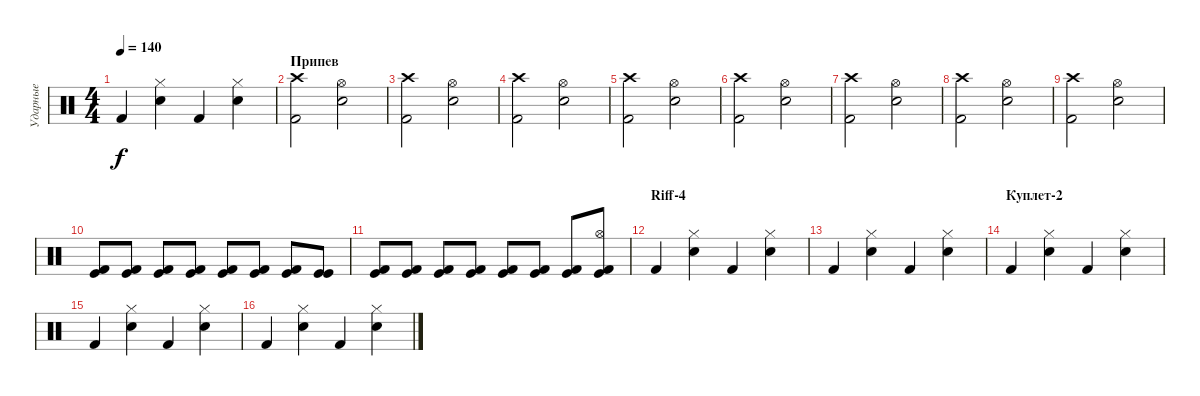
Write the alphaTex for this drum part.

\track ("Ударные" "Ударные") {instrument percussion}
\staff {score}
\articulation defaults
\ts (4 4)
\tempo 140
\clef neutral
\ks c "Kick (hit) 2".4{dy f}
("Hi-Hat (closed)" "Snare (hit) 2").4 "Kick (hit) 2".4 ("Hi-Hat (closed)" "Snare (hit) 2").4 |
\section ("" "Припев")
("Kick (hit) 2" "Crash high (hit)").2 ("Snare (hit) 2" "Hi-Hat (open)").2 |
("Kick (hit) 2" "Crash high (hit)").2 ("Snare (hit) 2" "Hi-Hat (open)").2 |
("Kick (hit) 2" "Crash high (hit)").2 ("Snare (hit) 2" "Hi-Hat (open)").2 |
("Kick (hit) 2" "Crash high (hit)").2 ("Snare (hit) 2" "Hi-Hat (open)").2 |
("Kick (hit) 2" "Crash high (hit)").2 ("Snare (hit) 2" "Hi-Hat (open)").2 |
("Kick (hit) 2" "Crash high (hit)").2 ("Snare (hit) 2" "Hi-Hat (open)").2 |
("Kick (hit) 2" "Crash high (hit)").2 ("Snare (hit) 2" "Hi-Hat (open)").2 |
("Kick (hit) 2" "Crash high (hit)").2 ("Snare (hit) 2" "Hi-Hat (open)").2 |
("Kick (hit)" "Kick (hit) 2").8 ("Kick (hit)" "Kick (hit) 2").8 ("Kick (hit)" "Kick (hit) 2").8 ("Kick (hit)" "Kick (hit) 2").8 ("Kick (hit)" "Kick (hit) 2").8 ("Kick (hit)" "Kick (hit) 2").8 ("Kick (hit)" "Kick (hit) 2").8 ("Kick (hit)" "Kick (hit)").8 |
("Kick (hit) 2" "Kick (hit)").8 ("Kick (hit) 2" "Kick (hit)").8 ("Kick (hit) 2" "Kick (hit)").8 ("Kick (hit) 2" "Kick (hit)").8 ("Kick (hit) 2" "Kick (hit)").8 ("Kick (hit) 2" "Kick (hit)").8 ("Kick (hit) 2" "Kick (hit)").8 ("Kick (hit) 2" "Kick (hit)" "Hi-Hat (open)").8 |
\section ("" "Riff-4")
"Kick (hit) 2".4 ("Hi-Hat (closed)" "Snare (hit) 2").4 "Kick (hit) 2".4 ("Hi-Hat (closed)" "Snare (hit) 2").4 |
"Kick (hit) 2".4 ("Hi-Hat (closed)" "Snare (hit) 2").4 "Kick (hit) 2".4 ("Hi-Hat (closed)" "Snare (hit) 2").4 |
\section ("" "Куплет-2")
"Kick (hit) 2".4 ("Hi-Hat (closed)" "Snare (hit) 2").4 "Kick (hit) 2".4 ("Hi-Hat (closed)" "Snare (hit) 2").4 |
"Kick (hit) 2".4 ("Hi-Hat (closed)" "Snare (hit) 2").4 "Kick (hit) 2".4 ("Hi-Hat (closed)" "Snare (hit) 2").4 |
"Kick (hit) 2".4 ("Hi-Hat (closed)" "Snare (hit) 2").4 "Kick (hit) 2".4 ("Hi-Hat (closed)" "Snare (hit) 2").4
